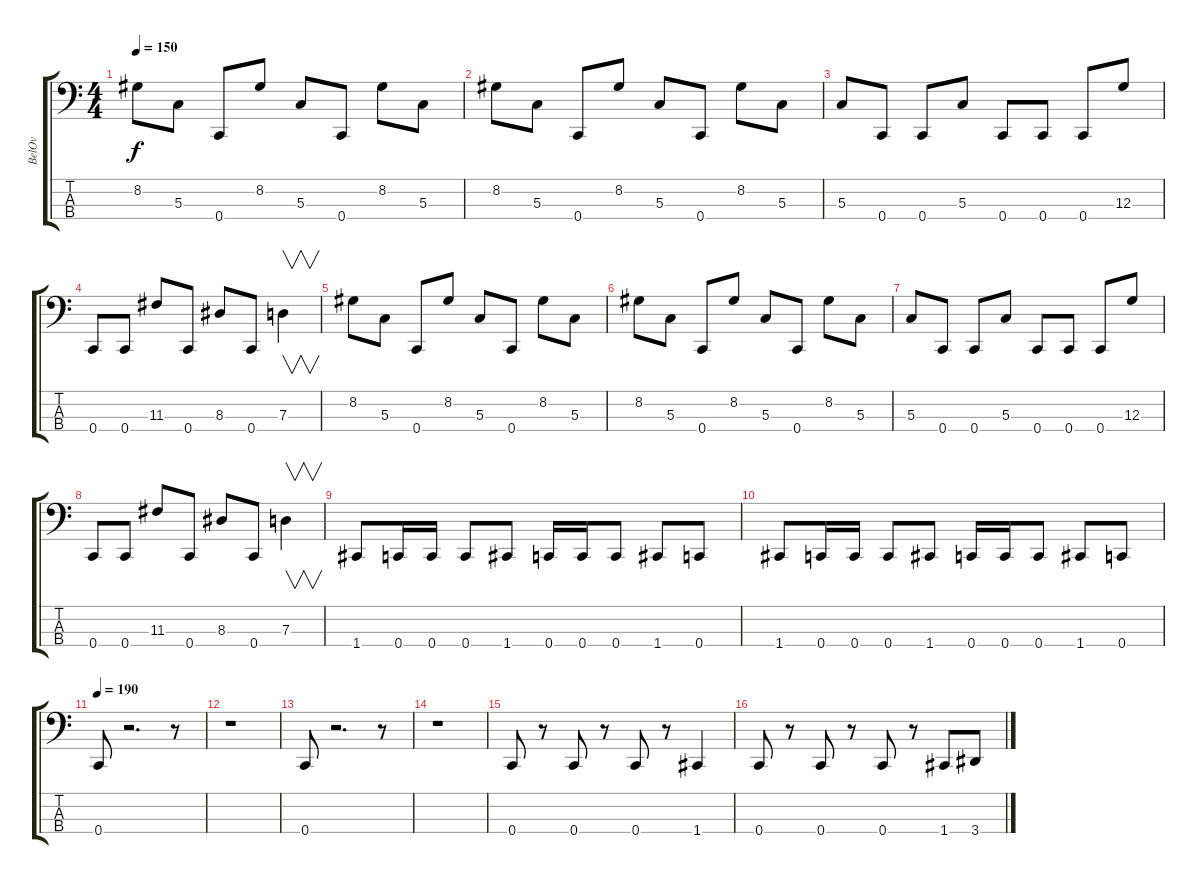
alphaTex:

\track ("BelOv" "BelOv") {instrument electricbasspick}
\staff {score tabs}
\tuning (F2 C2 G1 C1) {hide}
\ts (4 4)
\tempo 150
\clef f4
\ks c
8.2.8{dy f} 5.3.8 0.4.8 8.2.8 5.3.8 0.4.8 8.2.8 5.3.8 |
8.2.8 5.3.8 0.4.8 8.2.8 5.3.8 0.4.8 8.2.8 5.3.8 |
5.3.8 0.4.8 0.4.8 5.3.8 0.4.8 0.4.8 0.4.8 12.3.8 |
0.4.8 0.4.8 11.3.8 0.4.8 8.3.8 0.4.8 7.3.4{v} |
8.2.8 5.3.8 0.4.8 8.2.8 5.3.8 0.4.8 8.2.8 5.3.8 |
8.2.8 5.3.8 0.4.8 8.2.8 5.3.8 0.4.8 8.2.8 5.3.8 |
5.3.8 0.4.8 0.4.8 5.3.8 0.4.8 0.4.8 0.4.8 12.3.8 |
0.4.8 0.4.8 11.3.8 0.4.8 8.3.8 0.4.8 7.3.4{v} |
1.4.8 0.4.16 0.4.16 0.4.8 1.4.8 0.4.16 0.4.16 0.4.8 1.4.8 0.4.8 |
1.4.8 0.4.16 0.4.16 0.4.8 1.4.8 0.4.16 0.4.16 0.4.8 1.4.8 0.4.8 |
\tempo 190
0.4.8 r.2{d} r.8 |
r.1 |
0.4.8 r.2{d} r.8 |
r.1 |
0.4.8 r.8 0.4.8 r.8 0.4.8 r.8 1.4.4 |
0.4.8 r.8 0.4.8 r.8 0.4.8 r.8 1.4.8 3.4.8
